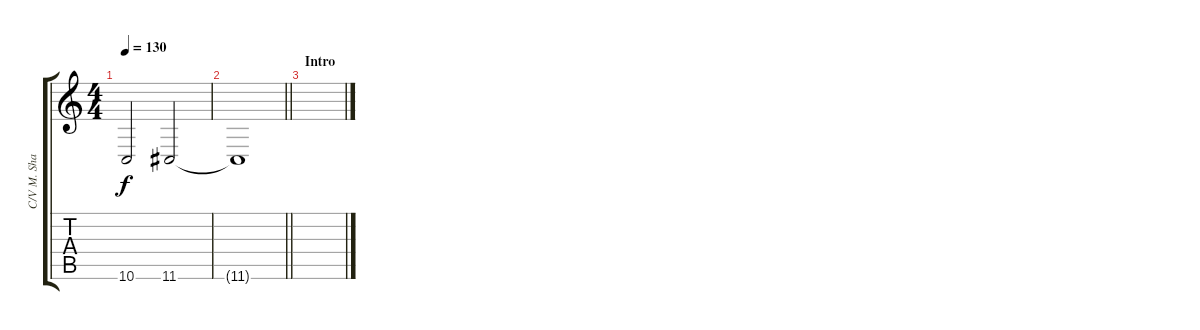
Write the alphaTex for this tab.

\track ("C/V M. Shadows" "C/V M. Sha") {instrument cello}
\staff {score tabs}
\tuning (E4 B3 G3 D3 A2 D2) {hide}
\ts (4 4)
\tempo 130
\clef g2
\ks c
10.6{t}.2{dy f} 11.6.2 |
\barLineRight lightlight
11.6{t}.1 |
\section ("" "Intro")
